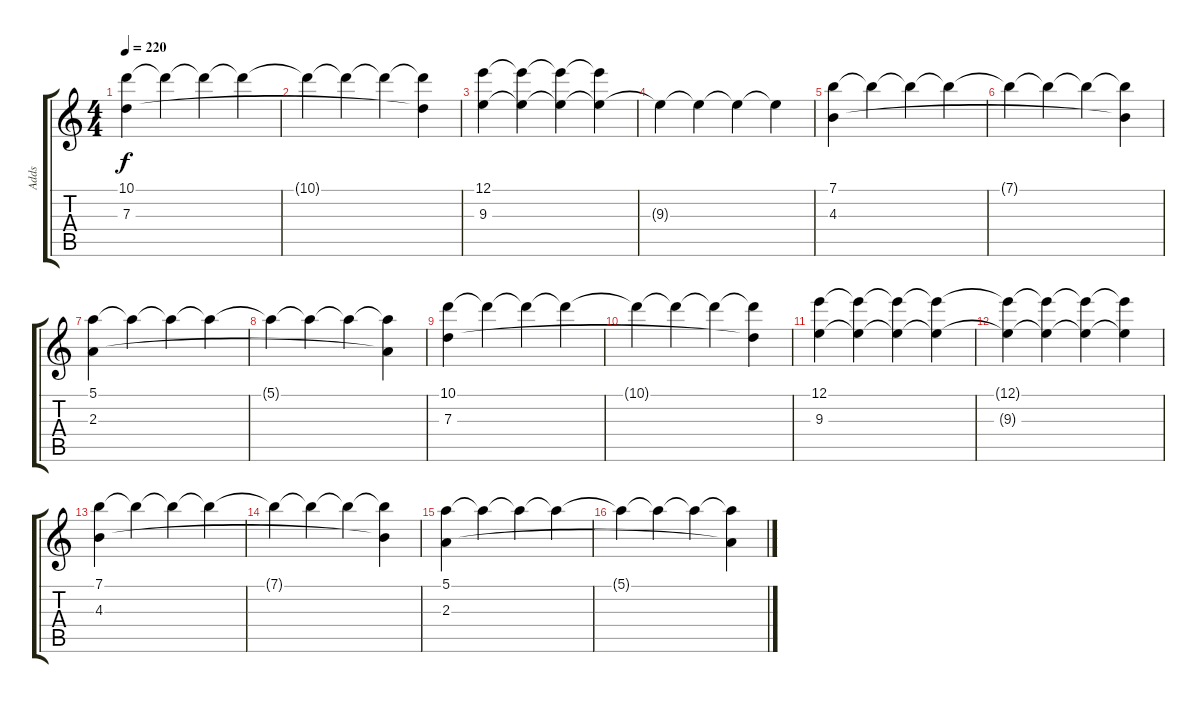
\track ("Adds" "Adds") {instrument overdrivenguitar}
\staff {score tabs}
\tuning (E4 B3 G3 D3 A2 E2) {hide}
\ts (4 4)
\tempo 220
\clef g2
\ks c
(10.1 7.3).4{dy f} 10.1{t}.4 10.1{t}.4 10.1{t}.4 |
10.1{t}.4 10.1{t}.4 10.1{t}.4 (10.1{t} 7.3{t}).4 |
(12.1 9.3).4 (12.1{t} 9.3{t}).4 (12.1{t} 9.3{t}).4 (12.1{t} 9.3{t}).4 |
9.3{t}.4 9.3{t}.4 9.3{t}.4 9.3{t}.4 |
(7.1 4.3).4 7.1{t}.4 7.1{t}.4 7.1{t}.4 |
7.1{t}.4 7.1{t}.4 7.1{t}.4 (7.1{t} 4.3{t}).4 |
(5.1 2.3).4 5.1{t}.4 5.1{t}.4 5.1{t}.4 |
5.1{t}.4 5.1{t}.4 5.1{t}.4 (5.1{t} 2.3{t}).4 |
(10.1 7.3).4 10.1{t}.4 10.1{t}.4 10.1{t}.4 |
10.1{t}.4 10.1{t}.4 10.1{t}.4 (10.1{t} 7.3{t}).4 |
(12.1 9.3).4 (12.1{t} 9.3{t}).4 (12.1{t} 9.3{t}).4 (12.1{t} 9.3{t}).4 |
(12.1{t} 9.3{t}).4 (12.1{t} 9.3{t}).4 (12.1{t} 9.3{t}).4 (12.1{t} 9.3{t}).4 |
(7.1 4.3).4 7.1{t}.4 7.1{t}.4 7.1{t}.4 |
7.1{t}.4 7.1{t}.4 7.1{t}.4 (7.1{t} 4.3{t}).4 |
(5.1 2.3).4 5.1{t}.4 5.1{t}.4 5.1{t}.4 |
5.1{t}.4 5.1{t}.4 5.1{t}.4 (5.1{t} 2.3{t}).4
